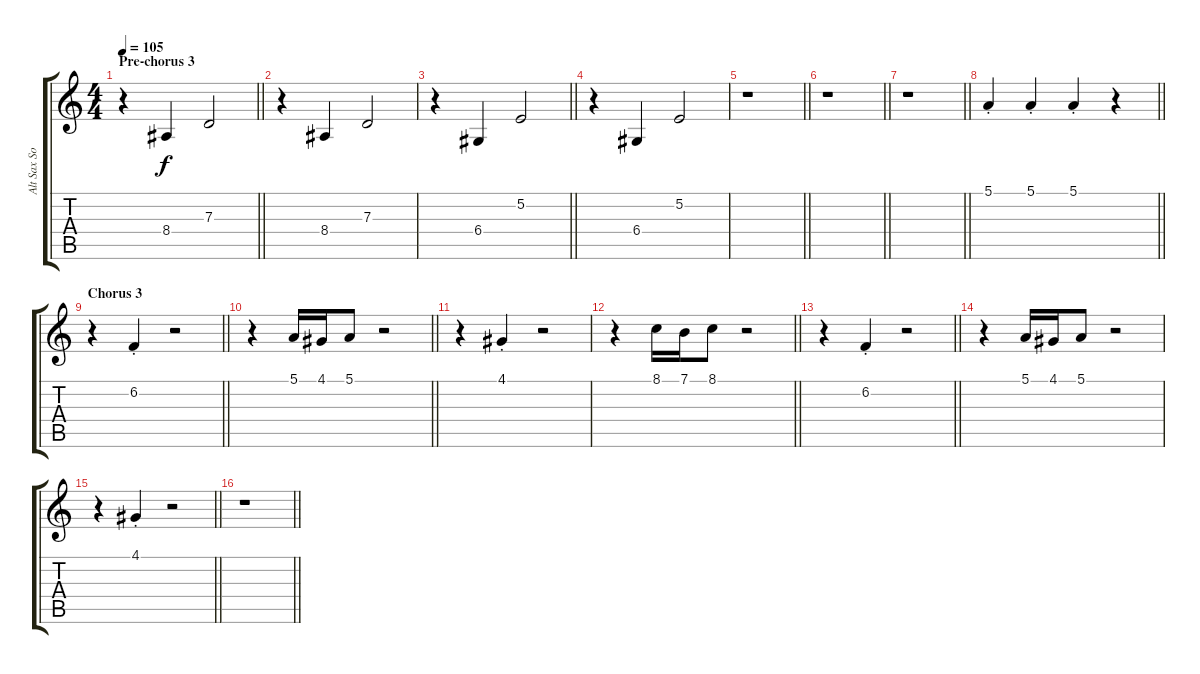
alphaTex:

\track ("Alt Sax Sound" "Alt Sax So") {instrument altosax}
\staff {score tabs}
\tuning (E4 B3 G3 D3 A2 E2) {hide}
\ts (4 4)
\section ("" "Pre-chorus 3")
\tempo 105
\clef g2
\barLineRight lightlight
\ks aminor
r.4{dy f} 8.4.4 7.3.2 |
r.4 8.4.4 7.3.2 |
\barLineRight lightlight
r.4 6.4.4 5.2.2 |
r.4 6.4.4 5.2.2 |
\barLineRight lightlight
r.1 |
\barLineRight lightlight
r.1 |
\barLineRight lightlight
r.1 |
\barLineRight lightlight
5.1{st}.4{volume 13} 5.1{st}.4 5.1{st}.4 r.4 |
\section ("" "Chorus 3")
\barLineRight lightlight
r.4 6.2{st}.4 r.2 |
\barLineRight lightlight
r.4 5.1.16 4.1.16 5.1.8 r.2 |
r.4 4.1{st}.4 r.2 |
\barLineRight lightlight
r.4 8.1.16 7.1.16 8.1.8 r.2 |
\barLineRight lightlight
r.4 6.2{st}.4 r.2 |
r.4 5.1.16 4.1.16 5.1.8 r.2 |
\barLineRight lightlight
r.4 4.1{st}.4 r.2 |
\barLineRight lightlight
r.1
